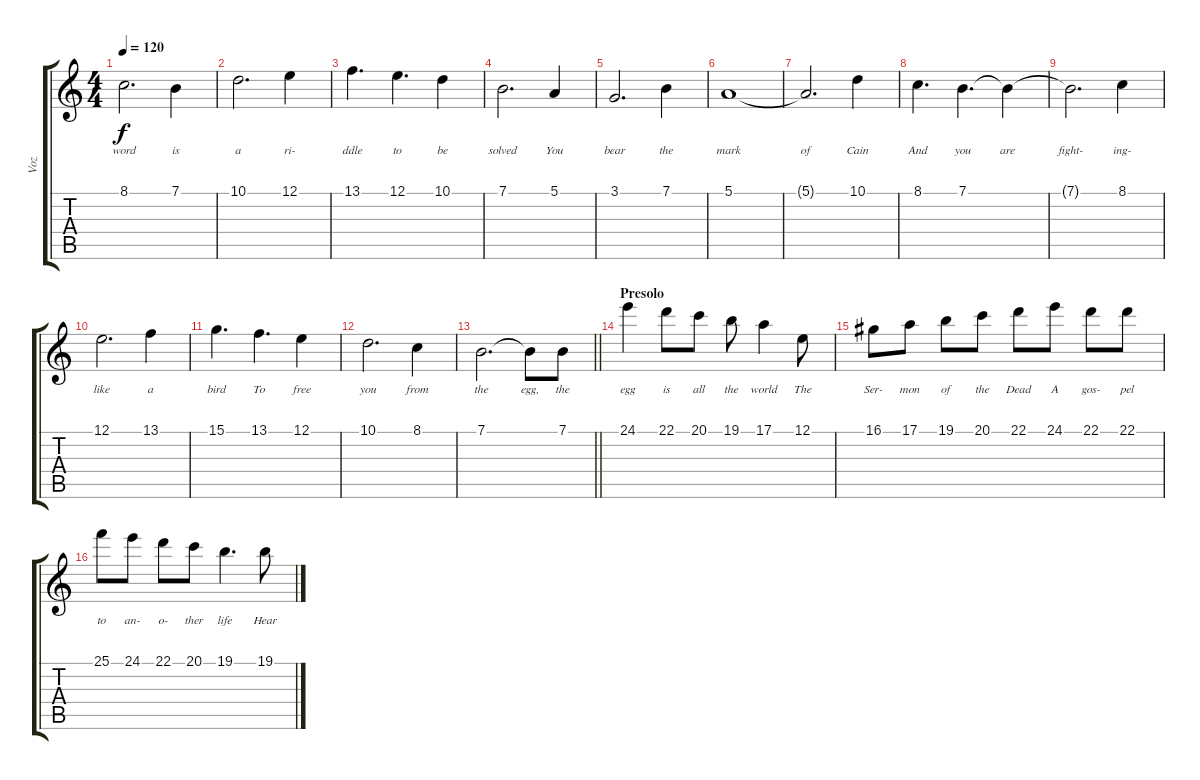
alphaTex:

\track ("Voz" "Voz") {instrument choiraahs}
\staff {score tabs}
\tuning (E4 B3 G3 D3 A2 E2) {hide}
\ts (4 4)
\tempo 120
\clef g2
\ks c
8.1.2{d lyrics (0 "word") lyrics (1 "") lyrics (2 "") lyrics (3 "") lyrics (4 "") dy f} 7.1.4{lyrics (0 "is") lyrics (1 "") lyrics (2 "") lyrics (3 "") lyrics (4 "")} |
10.1.2{d lyrics (0 "a") lyrics (1 "") lyrics (2 "") lyrics (3 "") lyrics (4 "")} 12.1.4{lyrics (0 "ri-") lyrics (1 "") lyrics (2 "") lyrics (3 "") lyrics (4 "")} |
13.1.4{d lyrics (0 "ddle") lyrics (1 "") lyrics (2 "") lyrics (3 "") lyrics (4 "")} 12.1.4{d lyrics (0 "to") lyrics (1 "") lyrics (2 "") lyrics (3 "") lyrics (4 "")} 10.1.4{lyrics (0 "be") lyrics (1 "") lyrics (2 "") lyrics (3 "") lyrics (4 "")} |
7.1.2{d lyrics (0 "solved") lyrics (1 "") lyrics (2 "") lyrics (3 "") lyrics (4 "")} 5.1.4{lyrics (0 "You") lyrics (1 "") lyrics (2 "") lyrics (3 "") lyrics (4 "")} |
3.1.2{d lyrics (0 "bear") lyrics (1 "") lyrics (2 "") lyrics (3 "") lyrics (4 "")} 7.1.4{lyrics (0 "the") lyrics (1 "") lyrics (2 "") lyrics (3 "") lyrics (4 "")} |
5.1.1{lyrics (0 "mark") lyrics (1 "") lyrics (2 "") lyrics (3 "") lyrics (4 "")} |
5.1{t}.2{d lyrics (0 "of") lyrics (1 "") lyrics (2 "") lyrics (3 "") lyrics (4 "")} 10.1.4{lyrics (0 "Cain") lyrics (1 "") lyrics (2 "") lyrics (3 "") lyrics (4 "")} |
8.1.4{d lyrics (0 "And") lyrics (1 "") lyrics (2 "") lyrics (3 "") lyrics (4 "")} 7.1.4{d lyrics (0 "you") lyrics (1 "") lyrics (2 "") lyrics (3 "") lyrics (4 "")} 7.1{t}.4{lyrics (0 "are") lyrics (1 "") lyrics (2 "") lyrics (3 "") lyrics (4 "")} |
7.1{t}.2{d lyrics (0 "fight-") lyrics (1 "") lyrics (2 "") lyrics (3 "") lyrics (4 "")} 8.1.4{lyrics (0 "ing-") lyrics (1 "") lyrics (2 "") lyrics (3 "") lyrics (4 "")} |
12.1.2{d lyrics (0 "like") lyrics (1 "") lyrics (2 "") lyrics (3 "") lyrics (4 "")} 13.1.4{lyrics (0 "a") lyrics (1 "") lyrics (2 "") lyrics (3 "") lyrics (4 "")} |
15.1.4{d lyrics (0 "bird") lyrics (1 "") lyrics (2 "") lyrics (3 "") lyrics (4 "")} 13.1.4{d lyrics (0 "To") lyrics (1 "") lyrics (2 "") lyrics (3 "") lyrics (4 "")} 12.1.4{lyrics (0 "free") lyrics (1 "") lyrics (2 "") lyrics (3 "") lyrics (4 "")} |
10.1.2{d lyrics (0 "you") lyrics (1 "") lyrics (2 "") lyrics (3 "") lyrics (4 "")} 8.1.4{lyrics (0 "from") lyrics (1 "") lyrics (2 "") lyrics (3 "") lyrics (4 "")} |
\barLineRight lightlight
7.1.2{d lyrics (0 "the") lyrics (1 "") lyrics (2 "") lyrics (3 "") lyrics (4 "")} 7.1{t}.8{lyrics (0 "egg,") lyrics (1 "") lyrics (2 "") lyrics (3 "") lyrics (4 "")} 7.1.8{lyrics (0 "the") lyrics (1 "") lyrics (2 "") lyrics (3 "") lyrics (4 "")} |
\section ("" "Presolo")
24.1.4{lyrics (0 "egg") lyrics (1 "") lyrics (2 "") lyrics (3 "") lyrics (4 "")} 22.1.8{lyrics (0 "is") lyrics (1 "") lyrics (2 "") lyrics (3 "") lyrics (4 "")} 20.1.8{lyrics (0 "all") lyrics (1 "") lyrics (2 "") lyrics (3 "") lyrics (4 "")} 19.1.8{lyrics (0 "the") lyrics (1 "") lyrics (2 "") lyrics (3 "") lyrics (4 "")} 17.1.4{lyrics (0 "world") lyrics (1 "") lyrics (2 "") lyrics (3 "") lyrics (4 "")} 12.1.8{lyrics (0 "The") lyrics (1 "") lyrics (2 "") lyrics (3 "") lyrics (4 "")} |
16.1.8{lyrics (0 "Ser-") lyrics (1 "") lyrics (2 "") lyrics (3 "") lyrics (4 "")} 17.1.8{lyrics (0 "mon") lyrics (1 "") lyrics (2 "") lyrics (3 "") lyrics (4 "")} 19.1.8{lyrics (0 "of") lyrics (1 "") lyrics (2 "") lyrics (3 "") lyrics (4 "")} 20.1.8{lyrics (0 "the") lyrics (1 "") lyrics (2 "") lyrics (3 "") lyrics (4 "")} 22.1.8{lyrics (0 "Dead") lyrics (1 "") lyrics (2 "") lyrics (3 "") lyrics (4 "")} 24.1.8{lyrics (0 "A") lyrics (1 "") lyrics (2 "") lyrics (3 "") lyrics (4 "")} 22.1.8{lyrics (0 "gos-") lyrics (1 "") lyrics (2 "") lyrics (3 "") lyrics (4 "")} 22.1.8{lyrics (0 "pel") lyrics (1 "") lyrics (2 "") lyrics (3 "") lyrics (4 "")} |
25.1.8{lyrics (0 "to") lyrics (1 "") lyrics (2 "") lyrics (3 "") lyrics (4 "")} 24.1.8{lyrics (0 "an-") lyrics (1 "") lyrics (2 "") lyrics (3 "") lyrics (4 "")} 22.1.8{lyrics (0 "o-") lyrics (1 "") lyrics (2 "") lyrics (3 "") lyrics (4 "")} 20.1.8{lyrics (0 "ther") lyrics (1 "") lyrics (2 "") lyrics (3 "") lyrics (4 "")} 19.1.4{d lyrics (0 "life") lyrics (1 "") lyrics (2 "") lyrics (3 "") lyrics (4 "")} 19.1.8{lyrics (0 "Hear") lyrics (1 "") lyrics (2 "") lyrics (3 "") lyrics (4 "")}
